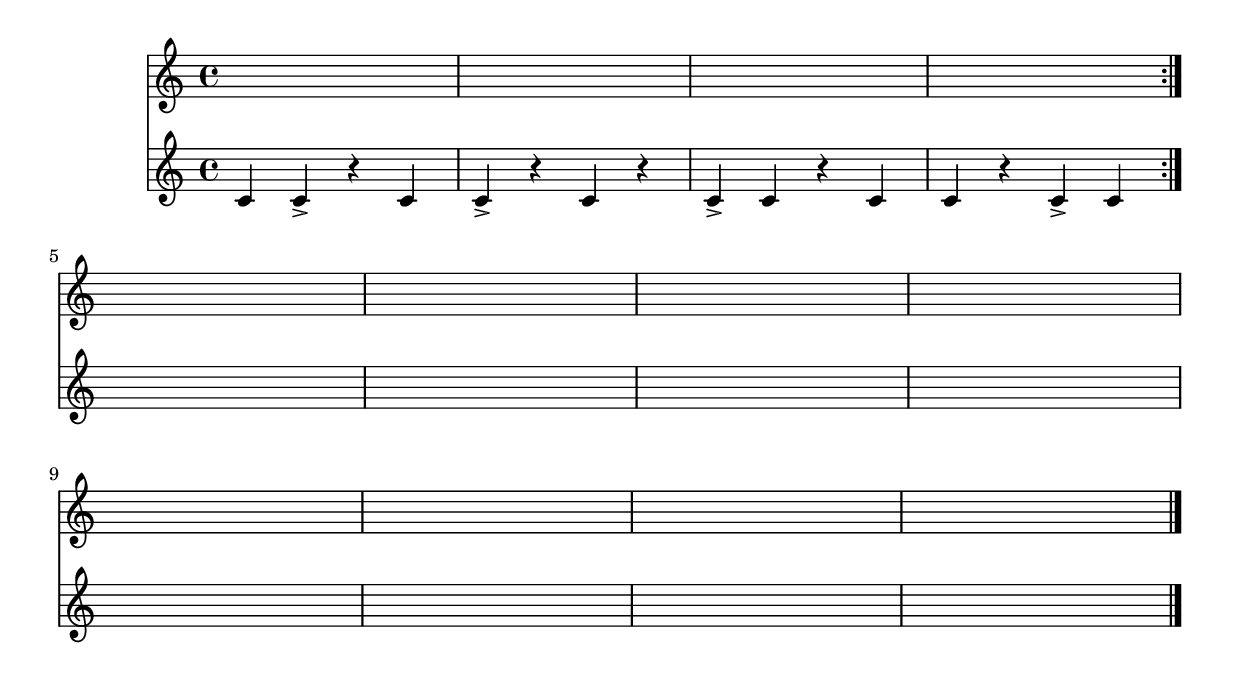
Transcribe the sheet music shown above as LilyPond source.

\version "2.18.2"

\include "config.ily"
% 4/4 Lady MacKenzie of Fairburn
% Bass
\version "2.18.2"
bassA = \drummode {
	bd4 bd4-> r4 bd4
	|
	bd4-> r4 bd4 r4
	|
	bd4-> bd4 r4 bd4
	|
	bd4 r4 bd4-> bd4
}
bassBA = \drummode {
	s1*4
}
bassBB = \drummode {
	s1*4
}


\score {
    \new PipeBandDrumStaff {
		\global
		<<
			{\repeat volta 2 { \line } \break \line \break \line \bar "|."}
			{\bassA \bassBA \bassBB}
		>>
	}
	\header {
		title = "Lady MacKenzie of Fairburn"
		meter = "Strathspey"
		instrument = "Bass"
	}
}